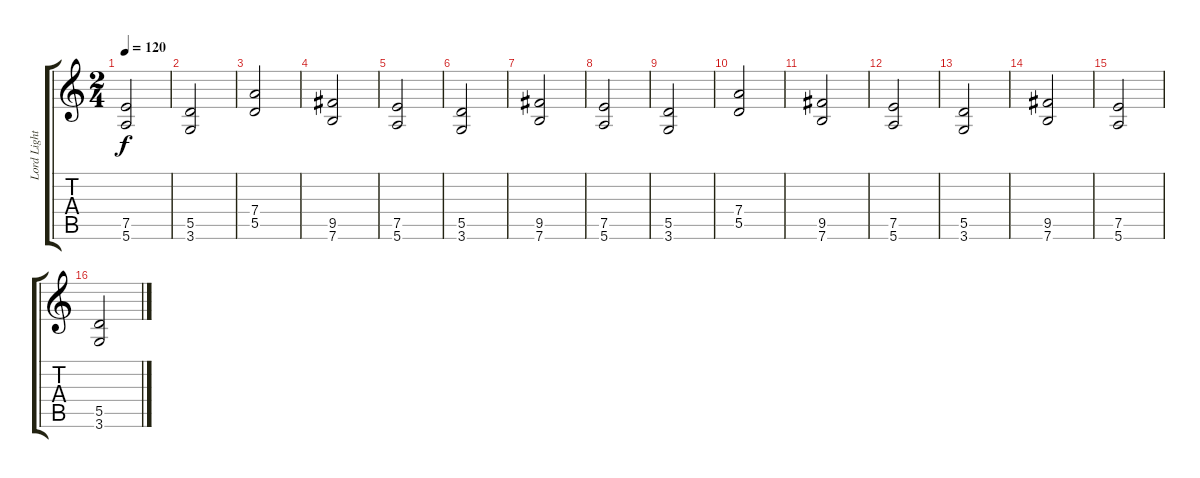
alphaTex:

\track ("Lord Lightbringer" "Lord Light") {instrument distortionguitar}
\staff {score tabs}
\tuning (E4 B3 G3 D3 A2 E2) {hide}
\ts (2 4)
\tempo 120
\clef g2
\ks c
(7.5 5.6).2{dy f} |
(5.5 3.6).2 |
(7.4 5.5).2 |
(9.5 7.6).2 |
(7.5 5.6).2 |
(5.5 3.6).2 |
(9.5 7.6).2 |
(7.5 5.6).2 |
(5.5 3.6).2 |
(7.4 5.5).2 |
(9.5 7.6).2 |
(7.5 5.6).2 |
(5.5 3.6).2 |
(9.5 7.6).2 |
(7.5 5.6).2 |
(5.5 3.6).2
